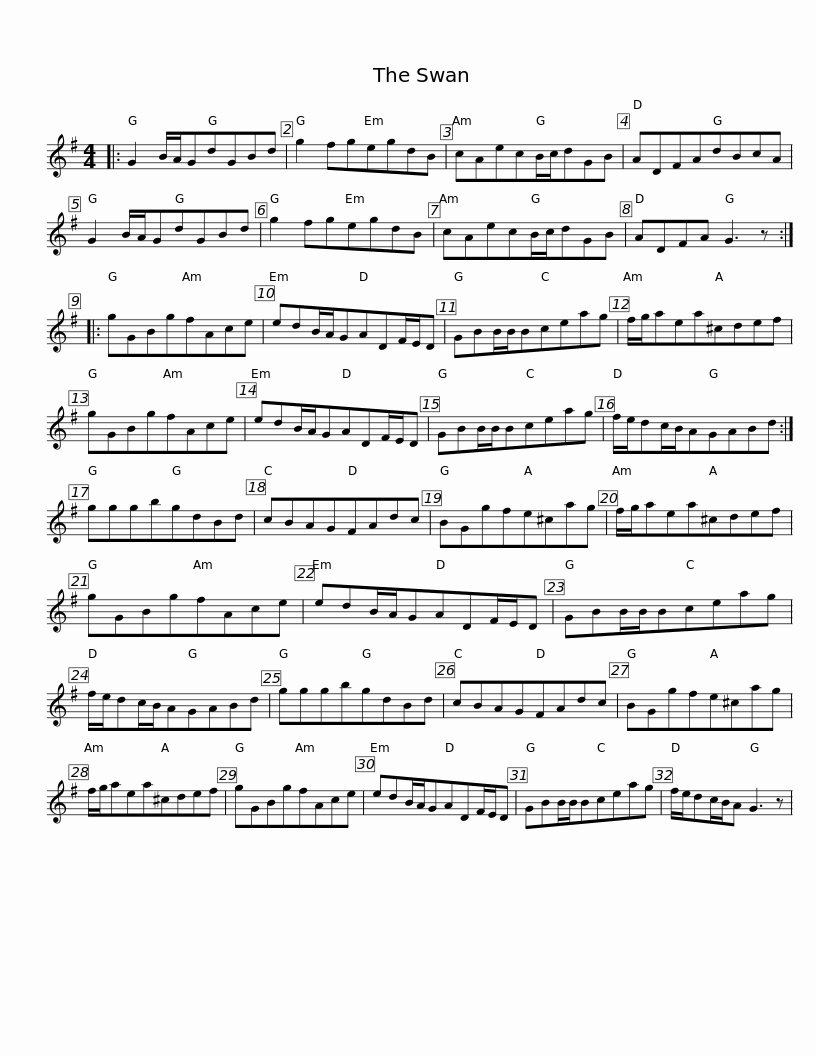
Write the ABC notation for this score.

X:1
L:1/8
M:4/4
I:linebreak $
K:G
V:1 treble
V:1
|: G2 B/A/GdGBd | g2 fgegdB | cAecB/c/dGB | ADFAdBcA | G2 B/A/GdGBd |$ %5
 g2 fgegdB | cAecB/c/dGB | ADFA G3 z :: gGBgfAce | edB/A/GADF/E/D |$ %10
 GBB/B/Bceag | f/g/aea^cdef | gGBgfAce | edB/A/GADF/E/D | GBB/B/Bceag |$ %15
 f/e/dc/B/AGABd :| gggbgdBd | cBAGFAdc | BGgfe^cag | f/g/aea^cdef |$ %20
 gGBgfAce | edB/A/GADF/E/D | GBB/B/Bceag | f/e/dc/B/AGABd | gggbgdBd |$ %25
 cBAGFAdc | BGgfe^cag | f/g/aea^cdef | gGBgfAce | edB/A/GADF/E/D |$ %30
 GBB/B/Bceag | f/e/dc/B/A G3 z | %32
